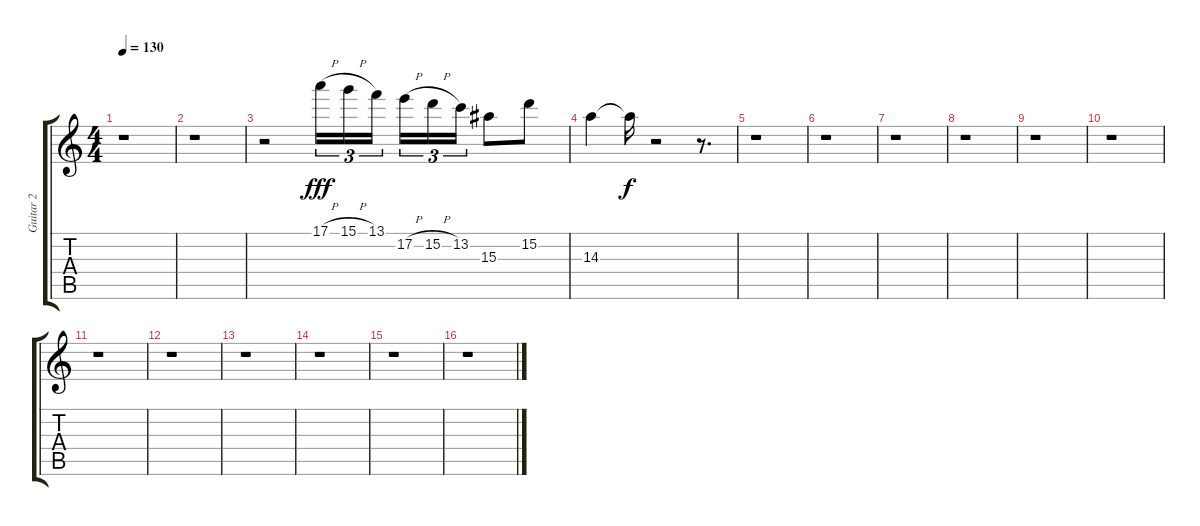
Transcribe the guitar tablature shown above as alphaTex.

\track ("Guitar 2" "Guitar 2") {instrument distortionguitar}
\staff {score tabs}
\tuning (E4 B3 G3 D3 A2 E2) {hide}
\ts (4 4)
\tempo 130
\clef g2
\ks c
r.1{dy fff} |
r.1 |
r.2 17.1{h}.16{tu (3 2)} 15.1{h}.16{tu (3 2)} 13.1.16{tu (3 2) beam splitsecondary} 17.2{h}.16{tu (3 2)} 15.2{h}.16{tu (3 2)} 13.2.16{tu (3 2)} 15.3.8 15.2.8 |
14.3.4 14.3{t}.16{dy f} r.2 r.8{d} |
r.1 |
r.1 |
r.1 |
r.1 |
r.1 |
r.1 |
r.1 |
r.1 |
r.1 |
r.1 |
r.1 |
r.1
